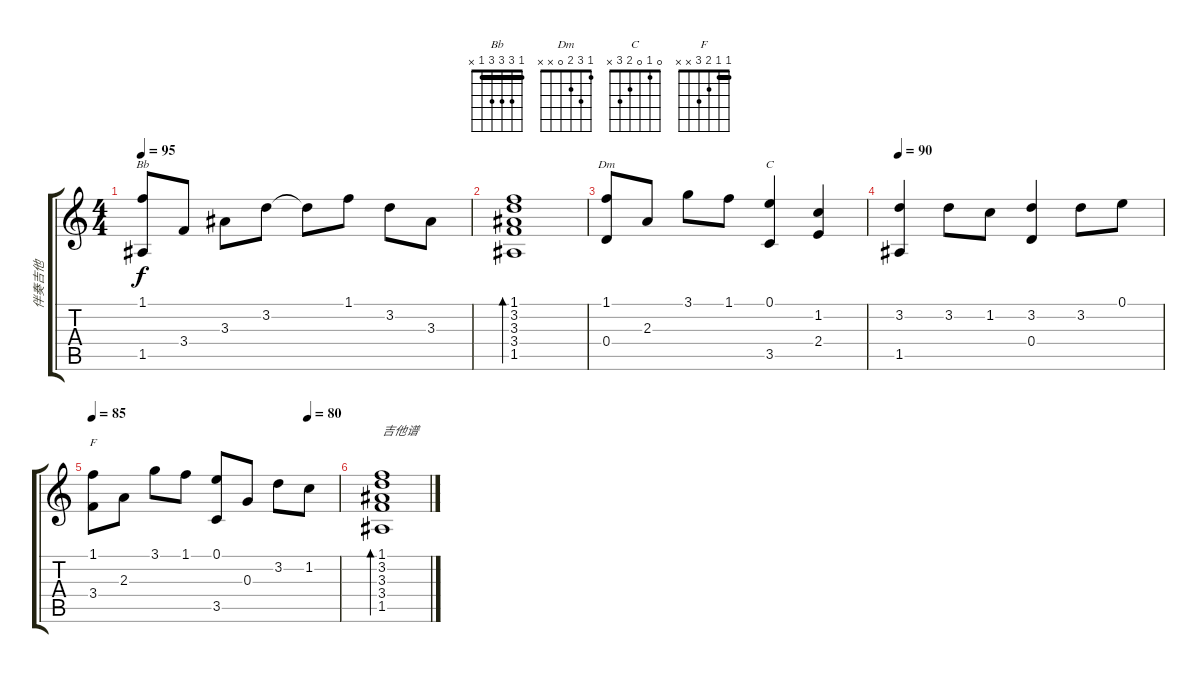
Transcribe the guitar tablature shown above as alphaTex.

\track ("伴奏吉他" "伴奏吉他") {instrument acousticguitarsteel}
\staff {score tabs}
\tuning (E4 B3 G3 D3 A2 E2) {hide}
\chord ("Bb" 1 3 3 3 1 x) {barre 1}
\chord ("Dm" 1 3 2 0 x x)
\chord ("C" 0 1 0 2 3 x)
\chord ("F" 1 1 2 3 x x) {barre 1}
\ts (4 4)
\tempo 95
\clef g2
\ks c
(1.1 1.5).8{ch "Bb" dy f} 3.4.8 3.3.8 3.2.8 3.2{t}.8 1.1.8 3.2.8 3.3.8 |
(1.1 3.2 3.3 3.4 1.5).1{bd 480} |
(1.1 0.4).8{ch "Dm"} 2.3.8 3.1.8 1.1.8 (0.1 3.5).4{ch "C"} (1.2 2.4).4 |
\tempo 90
(3.2 1.5).4 3.2.8 1.2.8 (3.2 0.4).4 3.2.8 0.1.8 |
\tempo 85
\tempo (80 0.875)
(1.1 3.4).8{ch "F"} 2.3.8 3.1.8 1.1.8 (0.1 3.5).8 0.3.8 3.2.8 1.2.8 |
(1.1 3.2 3.3 3.4 1.5).1{bd 480 txt "吉他谱"}
